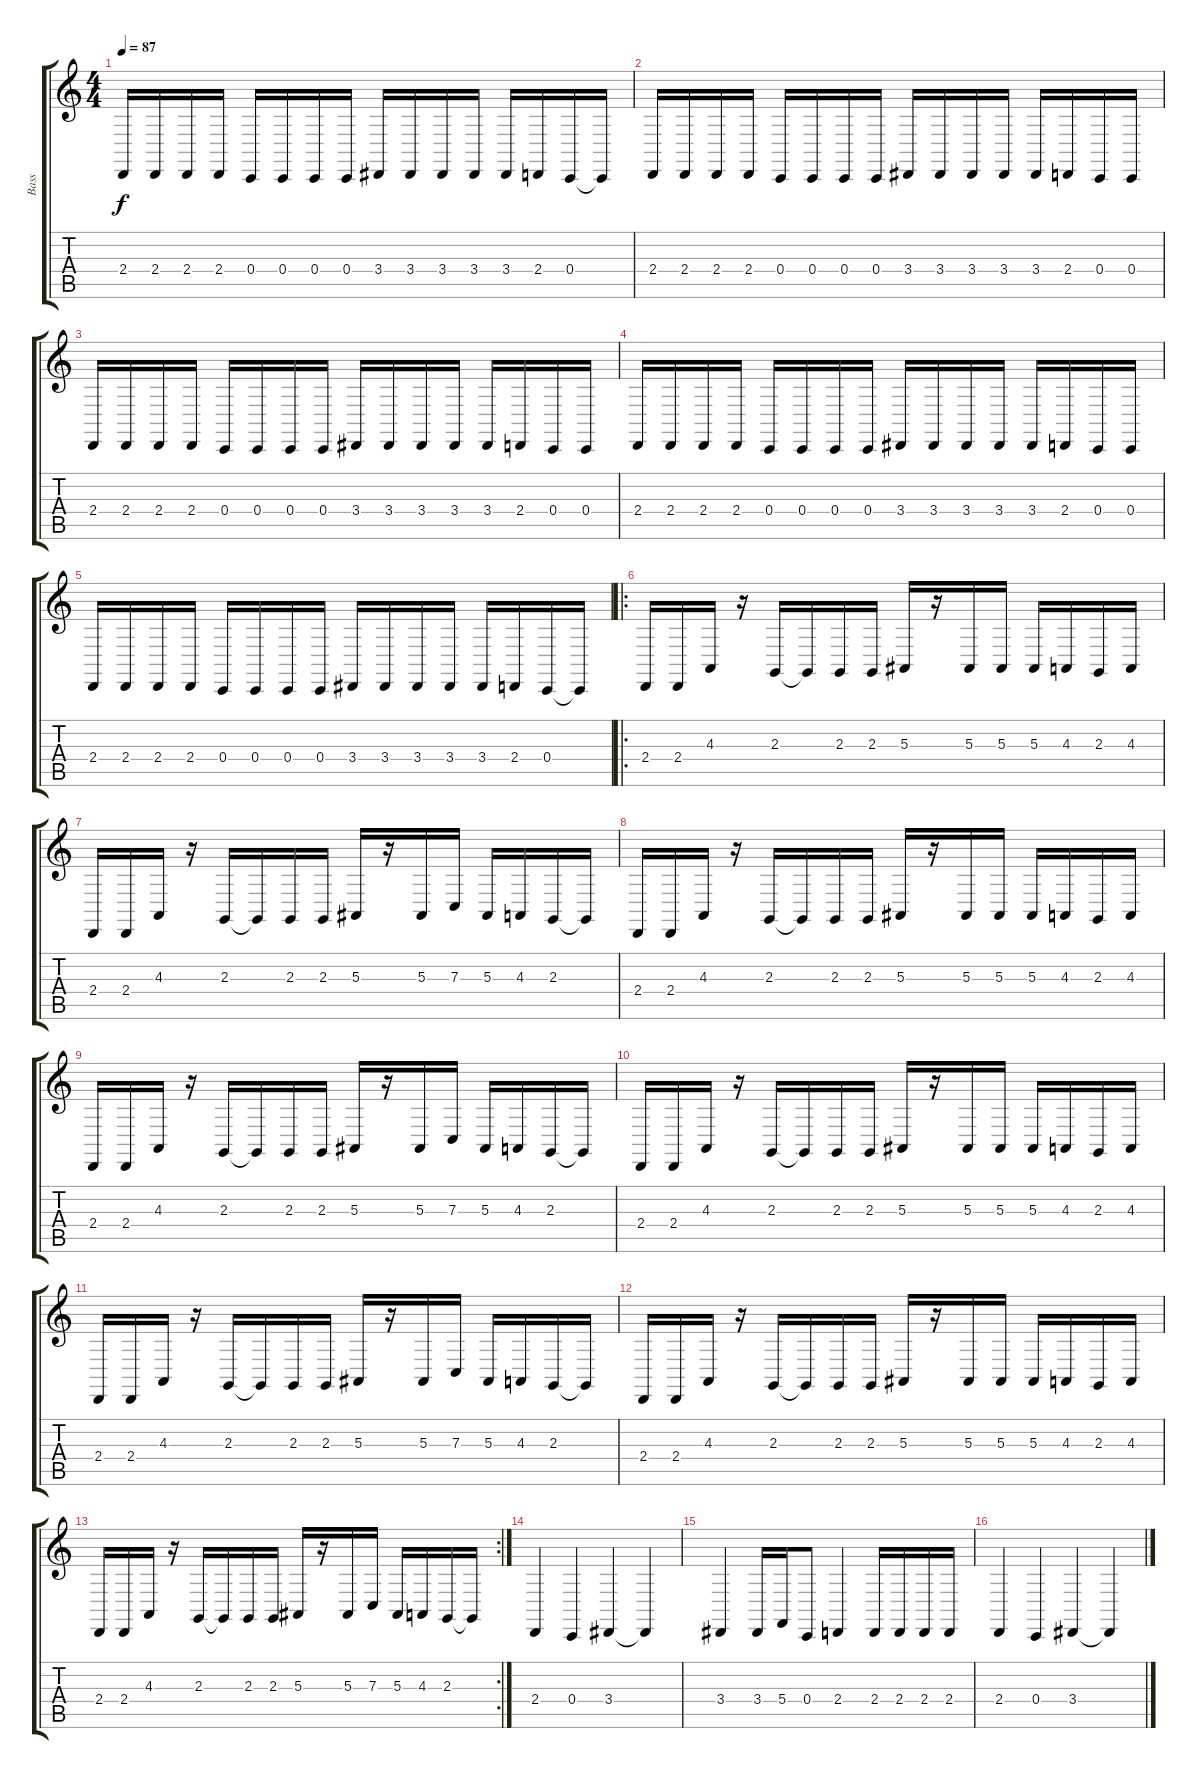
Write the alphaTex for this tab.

\track ("Bass" "Bass") {instrument electricbassfinger}
\staff {score tabs}
\tuning (Eb2 Bb1 F1 C1 B0 E2) {hide}
\ts (4 4)
\tempo 87
\clef g2
\ks c
2.4.16{dy f} 2.4.16 2.4.16 2.4.16 0.4.16 0.4.16 0.4.16 0.4.16 3.4.16 3.4.16 3.4.16 3.4.16 3.4.16 2.4.16 0.4.16 0.4{t}.16 |
2.4.16 2.4.16 2.4.16 2.4.16 0.4.16 0.4.16 0.4.16 0.4.16 3.4.16 3.4.16 3.4.16 3.4.16 3.4.16 2.4.16 0.4.16 0.4.16 |
2.4.16 2.4.16 2.4.16 2.4.16 0.4.16 0.4.16 0.4.16 0.4.16 3.4.16 3.4.16 3.4.16 3.4.16 3.4.16 2.4.16 0.4.16 0.4.16 |
2.4.16 2.4.16 2.4.16 2.4.16 0.4.16 0.4.16 0.4.16 0.4.16 3.4.16 3.4.16 3.4.16 3.4.16 3.4.16 2.4.16 0.4.16 0.4.16 |
2.4.16 2.4.16 2.4.16 2.4.16 0.4.16 0.4.16 0.4.16 0.4.16 3.4.16 3.4.16 3.4.16 3.4.16 3.4.16 2.4.16 0.4.16 0.4{t}.16 |
\ro
2.4.16 2.4.16 4.3.16 r.16 2.3.16 2.3{t}.16 2.3.16 2.3.16 5.3.16 r.16 5.3.16 5.3.16 5.3.16 4.3.16 2.3.16 4.3.16 |
2.4.16 2.4.16 4.3.16 r.16 2.3.16 2.3{t}.16 2.3.16 2.3.16 5.3.16 r.16 5.3.16 7.3.16 5.3.16 4.3.16 2.3.16 2.3{t}.16 |
2.4.16 2.4.16 4.3.16 r.16 2.3.16 2.3{t}.16 2.3.16 2.3.16 5.3.16 r.16 5.3.16 5.3.16 5.3.16 4.3.16 2.3.16 4.3.16 |
2.4.16 2.4.16 4.3.16 r.16 2.3.16 2.3{t}.16 2.3.16 2.3.16 5.3.16 r.16 5.3.16 7.3.16 5.3.16 4.3.16 2.3.16 2.3{t}.16 |
2.4.16 2.4.16 4.3.16 r.16 2.3.16 2.3{t}.16 2.3.16 2.3.16 5.3.16 r.16 5.3.16 5.3.16 5.3.16 4.3.16 2.3.16 4.3.16 |
2.4.16 2.4.16 4.3.16 r.16 2.3.16 2.3{t}.16 2.3.16 2.3.16 5.3.16 r.16 5.3.16 7.3.16 5.3.16 4.3.16 2.3.16 2.3{t}.16 |
2.4.16 2.4.16 4.3.16 r.16 2.3.16 2.3{t}.16 2.3.16 2.3.16 5.3.16 r.16 5.3.16 5.3.16 5.3.16 4.3.16 2.3.16 4.3.16 |
\rc 2
2.4.16 2.4.16 4.3.16 r.16 2.3.16 2.3{t}.16 2.3.16 2.3.16 5.3.16 r.16 5.3.16 7.3.16 5.3.16 4.3.16 2.3.16 2.3{t}.16 |
2.4.4 0.4.4 3.4.4 3.4{t}.4 |
3.4.4 3.4.16 5.4.16 0.4.8 2.4.4 2.4.16 2.4.16 2.4.16 2.4.16 |
2.4.4 0.4.4 3.4.4 3.4{t}.4
